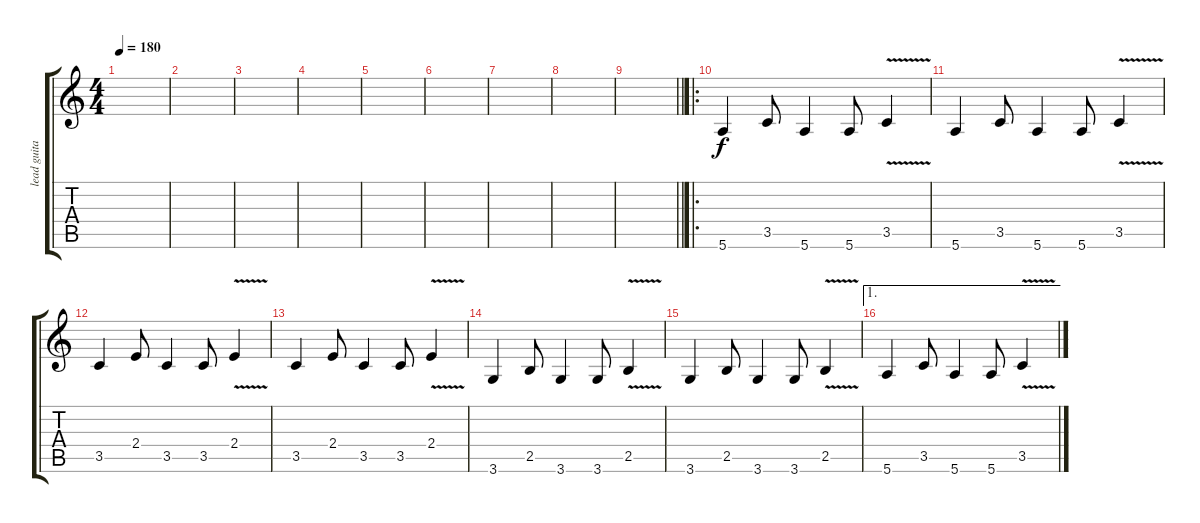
\track ("lead guitar" "lead guita") {instrument distortionguitar}
\staff {score tabs}
\tuning (E4 B3 G3 D3 A2 E2) {hide}
\ts (4 4)
\tempo 180
\clef g2
\ks c
|
|
|
|
|
|
|
|
\barLineRight lightlight
|
\ro
5.6.4 3.5.8 5.6.4 5.6.8 3.5{v}.4 |
5.6.4 3.5.8 5.6.4 5.6.8 3.5{v}.4 |
3.5.4 2.4.8 3.5.4 3.5.8 2.4{v}.4 |
3.5.4 2.4.8 3.5.4 3.5.8 2.4{v}.4 |
3.6.4 2.5.8 3.6.4 3.6.8 2.5{v}.4 |
3.6.4 2.5.8 3.6.4 3.6.8 2.5{v}.4 |
\ae 1
5.6.4 3.5.8 5.6.4 5.6.8 3.5{v}.4
